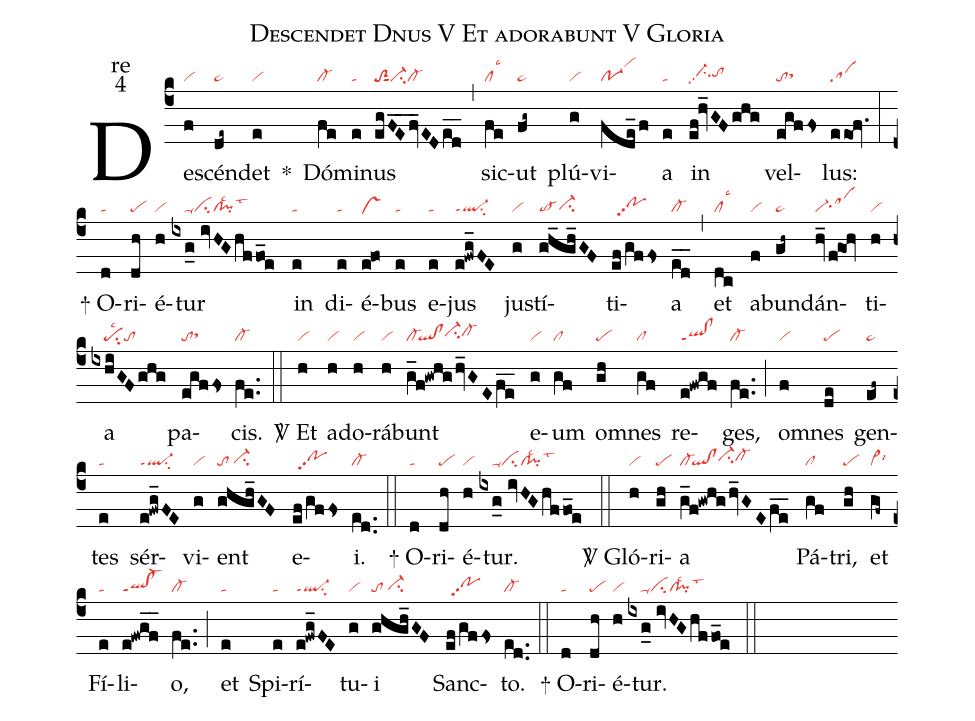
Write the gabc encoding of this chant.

name:Descendet Dnus V Et adorabunt V Gloria;
office-part:re;
mode:4;
nabc-lines:1;
%%
(c4) De(f|vi)scén(de~|ta>)det(e|vi) <sp>*</sp>() Dó(fe|cl-)mi(e|ta)nus(egFE__fv_EDed__|toS2sut1ci-cl-) (,) sic(fe|cllsc3)ut(fg~|ta>) plú(g|vi)vi(fde_/f|po-1vihl)a(e|ta) in(ef!hv_GFghg|//ci-hhpp2tohh) vel(egffs|tosthh)lus:(eeof.|sa) (:)

<sp>+</sp> O(d|ta)ri(dh|pe)é(h|vi)tur(ixg_0//ivHGhffo_e|////ta-cicl!pilsc2lst3) in(e|ta) di(e|ta)é(e@fo|vshe)bus(e|ta) e(e|ta)jus(e!fwg_FE|ql-ppt1su2) ju(g|vi)stí(gh_gh_GF|to-ci-hg)ti(ef/gffs|//pohhpp2)a(ed__|cl-) (,) et(dc|cllsc3) ab(f|vi)un(gh~|ta>)dán(hv_/f@goh|vi-sahh)ti(h|vi)a(ixhiGFghg|////pesu2lsc2to) pa(egffs|tosthh)cis.(fe..|cl-) (::)

<sp>V/</sp> Et(h|vi) ad(h|vi)o(h|vi)rá(h|vi)bunt(g_f!gwhg/hv_GEfe__|cl-`ql!clci-hhcl-hh) e(g|vi)um(gf|cl) om(gh|pe)nes(gf|cl) re(e!fwgf|ql!clppt1)ges,(fe..|cl-) (;) om(f|vi)nes(de|pe) gen(ef~|ta>)tes(e|ta) sér(e!fwg_FE|ql-ppt1su2)vi(g|vi)ent(ghgh_GF|to/ci-hg) e(ef/gffs|//pohhpp2)i.(ed..|cl-) (::)

<sp>+</sp> O(d|ta)ri(dh|pe)é(h|vi)tur.(ixg_0//ivHGhffo_e|////ta-cicl!pilsc2lst3) (::)

<sp>V/</sp> Gló(h|vi)ri(gh|pe)a(g_f!gwhg/hv_GEfe__|cl-`ql!clci-hhcl-hh) Pá(gf|cl)tri,(gh|pe) et(gf~|vi>lsi6) Fí(e|ta)li(e!fwgf__|ql!cl-ppt1)o,(fe..|cl-) (;)et(e|ta) Spi(e|ta)rí(e!fwg_FE|ql-ppt1su2)tu(g|vi)i(ghgh_GF|to/ci-hg) Sanc(ef/gffs|//pohhpp2)to.(ed..|cl-) (::)

<sp>+</sp> O(d|ta)ri(dh|pe)é(h|vi)tur.(ixg_0//ivHGhffo_e|////ta-cicl!pilsc2lst3) (::)
